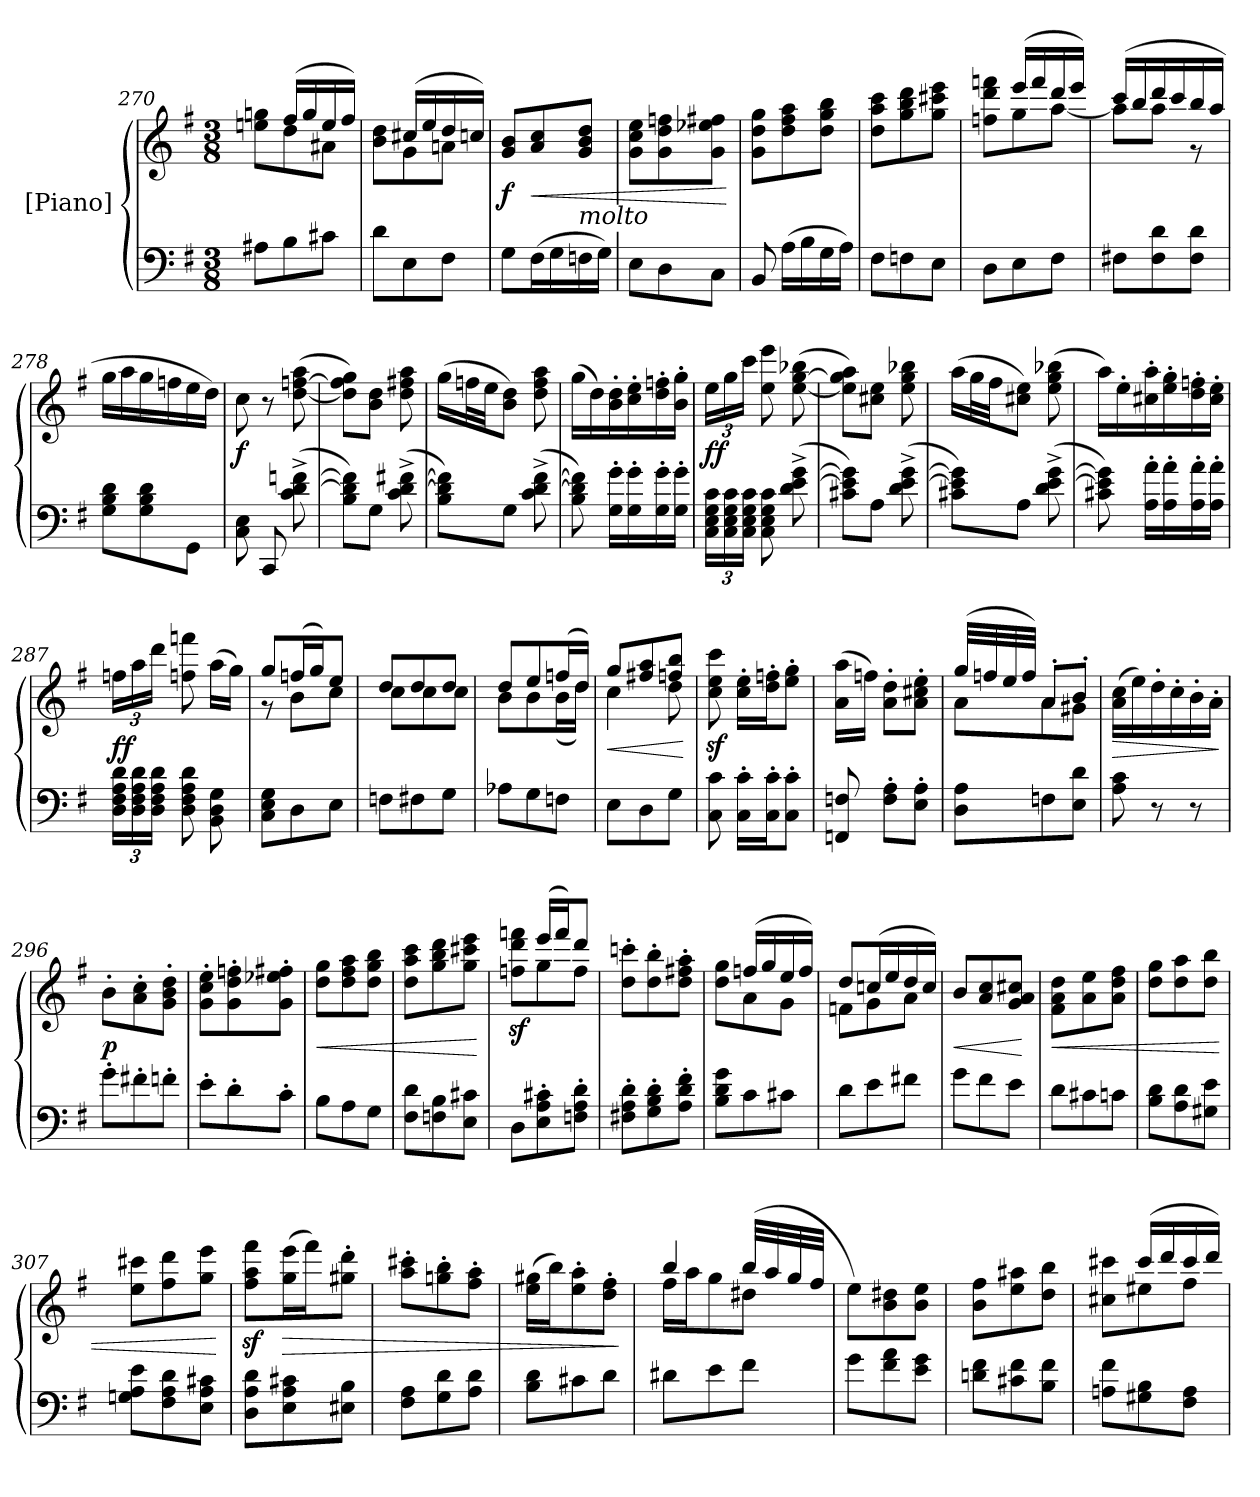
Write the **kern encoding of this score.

**kern	**kern	**dynam
*part2	*part1	*part1
*staff2	*staff1	*staff1
*I"[Piano]	*I"[Piano]	*
*clefF4	*clefG2	*
*k[f#]	*k[f#]	*
*G:	*G:	*
*M3/8	*M3/8	*
=270	=270	=270
*	*^	*
8A#X\L	8ryy	8een\ 8ggn\L	.
8B\	(16ff#/LL	8dd\	.
.	16gg/	.	.
8c#X\J	16ee/	8a#X\J	.
.	16ff#/JJ)	.	.
=271	=271	=271	=271
8d\L	8ryy	8b\ 8dd\L	.
8E\	(16cc#X/LL	8g\	.
.	16ee/	.	.
8F#\J	16dd/	8an\J	.
.	16ccn/JJ)	.	.
*	*v	*v	*
=272	=272	=272
8G\L	8g/ 8b/L	f
!	!	!LO:HP:b
(16F#\L	8a/ 8cc/	<
16G\	.	.
!	!LO:TX:b:i:t=molto	!
16Fn\	8g/ 8b/ 8dd/J	.
16G\JJ)	.	.
=273	=273	=273
8E\L	8g\ 8cc\ 8ee\L	.
8D\	8g\ 8dd\ 8ffn\	.
8C\J	8g\ 8ee-X\ 8ff#X\J	.
.	.	[
=274	=274	=274
8BB/	8g\ 8dd\ 8gg\L	.
(16A\LL	8dd\ 8ff#\ 8aa\	.
16B\	.	.
16G\	8dd\ 8gg\ 8bb\J	.
16A\JJ)	.	.
=275	=275	=275
8F#\L	8dd\ 8aa\ 8ccc\L	.
8Fn\	8gg\ 8bb\ 8ddd\	.
8E\J	8gg\ 8ccc#X\ 8eee\J	.
=276	=276	=276
*	*^	*
8D\L	8ryy	8ffn\ 8ddd\ 8fffn\L	.
8E\	(16eee/LL	8gg\	.
.	16fff/	.	.
8F#\J	16ddd/	[8aa\J	.
.	16eee/JJ)	.	.
=277	=277	=277	=277
8F#X\L	(16ccc/LL	8aa\L]	.
.	16bb/	.	.
8F#\ 8d\	16ddd/	8aa\J	.
.	16ccc/	.	.
8F#\ 8d\J	16bb/	8r	.
.	16aa/JJ	.	.
*	*v	*v	*
=278	=278	=278
8G\ 8B\ 8d\L	16gg\LL	.
.	16aa\	.
8G\ 8B\ 8d\	16gg\	.
.	16ffn\	.
8GG\J	16ee\	.
.	16dd\JJ)	.
=279	=279	=279
8C\ 8E\	8cc\	f
8CC/	8r	.
(<8c^\ [8d^\ [8fn^\	([8dd\ [8ffn\ 8aa\	.
=280	=280	=280
8B\ 8d]\ 8fn]\L)	8dd]\ 8ffn]\ 8gg\L)	.
8G\J	8b\ 8dd\J	.
(<8c^\ [8d^\ [8f#X^\	8dd\ 8ff#X\ 8aa\	.
=281	=281	=281
8B\ 8d]\ 8f#]\L)	(16gg\LL	.
.	32ffn\L	.
.	32ee\JJ	.
8G\J	8b\ 8dd\J)	.
(<8c^\ [8d^\ [8f#^\	8dd\ 8ff\ 8aa\	.
=282	=282	=282
8B\ 8d]\ 8f#]\)	(16gg\LL	.
.	16dd\)	.
16G'\ 16g'\LL	16b'\ 16dd'\	.
16G'\ 16g'\	16cc'\ 16ee'\	.
16G'\ 16g'\	16dd'\ 16ffn'\	.
16G'\ 16g'\JJ	16b'\ 16gg'\JJ	.
=283	=283	=283
24C\ 24E\ 24G\ 24c\LL	24ee\LL	ff
24C\ 24E\ 24G\ 24c\	24gg\	.
24C\ 24E\ 24G\ 24c\JJ	24ccc\JJ	.
8C\ 8E\ 8G\ 8c\	8ee\ 8eee\	.
(<8d^\ [8e^\ [8g^\	([8ee\ [8gg\ 8bb-X\	.
=284	=284	=284
8c#X\ 8e]\ 8g]\L)	8ee]\ 8gg]\ 8aa\L)	.
8A\J	8cc#X\ 8ee\J	.
(<8d^\ [8e^\ [8g^\	8ee\ 8gg\ 8bb-X\	.
=285	=285	=285
8c#X\ 8e]\ 8g]\L)	(16aa\LL	.
.	32gg\L	.
.	32ff#\JJ	.
8A\J	8cc#X\ 8ee\J)	.
(<8d^>\ [8e^>\ [8g^>\	(8ee\ 8gg\ 8bb-X\	.
=286	=286	=286
8c#X\ 8e]\ 8g]\)	16aa\LL)	.
.	16ee'\	.
16A'\ 16a'\LL	16cc#X'\ 16aa'\	.
16A'\ 16a'\	16ee'\ 16gg'\	.
16A'\ 16a'\	16dd'\ 16ffn'\	.
16A'\ 16a'\JJ	16cc#'\ 16ee'\JJ	.
=287	=287	=287
24D\ 24F#\ 24A\ 24d\LL	24ffn\LL	ff
24D\ 24F#\ 24A\ 24d\	24aa\	.
24D\ 24F#\ 24A\ 24d\JJ	24ddd\JJ	.
8D\ 8F#\ 8A\ 8d\	8ffn\ 8fffn\	.
8BB\ 8D\ 8G\	(16aa\LL	.
.	16gg\JJ)	.
=288	=288	=288
*	*^	*
8C\ 8E\ 8G\L	8gg/L	8r	.
8D\	(16ffn/L	8b\L	.
.	16gg/J)	.	.
8E\J	8ee/J	8cc\J	.
=289	=289	=289	=289
8Fn\L	8dd/L	8cc\L	.
8F#X\	8dd/	8cc\	.
8G\J	8dd/J	8cc\J	.
=290	=290	=290	=290
8A-X\L	8dd/L	8b\L	.
8G\	8ee/	8b\	.
8Fn\J	(16ffn/L	(16b\L	.
.	16dd/JJ)	16dd\JJ)	.
=291	=291	=291	=291
!	!	!	!LO:HP:b
8E\L	8gg/L	4cc\	<
8D\	8ff#X/ 8aa/	.	.
8G\J	8ffn/ 8bb/J	8dd\	.
*	*v	*v	*
.	.	[
=292	=292	=292
8C\ 8c\	8ccz\ 8eez\ 8cccz\	.
16C'\ 16c'\LL	16cc'\ 16ee'\LL	.
16C'\ 16c'\J	16dd'\ 16ffn'\J	.
8C'\ 8c'\J	8ee'\ 8gg'\J	.
=293	=293	=293
8FFn/ 8Fn/	(16a\ 16aa\LL	.
.	16ffn\JJ)	.
8F'\ 8A'\L	8a'\ 8dd'\L	.
8E'\ 8A'\J	8a'\ 8cc#X'\ 8ee'\J	.
=294	=294	=294
*	*^	*
8D\ 8A\L	(32gg/LLL	8a\L	.
.	32ffn/	.	.
.	32ee/	.	.
.	32ff/JJJ)	.	.
8Fn\	8a'/L	8a\	.
8E\ 8d\J	8b'/J	8g#X\J	.
=295	=295	=295	=295
!	!	!	!LO:HP:b
*	*v	*v	*
8A\ 8c\	(16a\ 16cc\LL	>
.	16ee\)	.
8r	16dd'\	.
.	16cc'\	.
8r	16b'\	.
.	16a'\JJ	.
.	.	]
=296	=296	=296
8g'\L	8b'\L	p
8f#X'\	8a'\ 8cc'\	.
8fn'\J	8g'\ 8b'\ 8dd'\J	.
=297	=297	=297
8e'\L	8g'\ 8cc'\ 8ee'\L	.
8d'\	8g'\ 8dd'\ 8ffn'\	.
8c'\J	8g'\ 8ee-X'\ 8ff#X'\J	.
=298	=298	=298
!	!	!LO:HP:b
8B\L	8dd\ 8gg\L	<
8A\	8dd\ 8ff#\ 8aa\	.
8G\J	8dd\ 8gg\ 8bb\J	.
=299	=299	=299
8F#\ 8d\L	8dd\ 8aa\ 8ccc\L	.
8Fn\ 8B\	8gg\ 8bb\ 8ddd\	.
8E\ 8c#X\J	8gg\ 8ccc#X\ 8eee\J	.
.	.	[
=300	=300	=300
*	*^	*
8D\L	8ryy	8ffnz\ 8dddz\ 8fffnz\L	.
8E'\ 8A'\ 8c#X'\	(16eee/LL	8gg\	.
.	16fff/J)	.	.
8Fn'\ 8A'\ 8d'\J	8ddd/J	8ff\J	.
*	*v	*v	*
=301	=301	=301
8F#X'\ 8A'\ 8d'\L	8dd'\ 8cccn'\L	.
8G'\ 8B'\ 8d'\	8dd'\ 8bb'\	.
8A'\ 8d'\ 8f#'\J	8dd'\ 8ff#X'\ 8aa'\J	.
=302	=302	=302
*	*^	*
8B\ 8d\ 8g\L	8ryy	8dd\ 8gg\L	.
8c\	(16ffn/LL	8a\	.
.	16gg/	.	.
8c#X\J	16ee/	8g\J	.
.	16ff/JJ)	.	.
=303	=303	=303	=303
8d\L	8dd/L	8fn\L	.
8e\	(16ccn/L	8g\	.
.	16ee/	.	.
8f#X\J	16dd/	8a\J	.
.	16cc/JJ)	.	.
*	*v	*v	*
=304	=304	=304
!	!	!LO:HP:b
8g\L	8b/L	<
8f#\	8a/ 8cc/	.
8e\J	8g/ 8a/ 8cc#X/J	.
.	.	[
=305	=305	=305
!	!	!LO:HP:b
8d\L	8f#\ 8a\ 8dd\L	<
8c#X\	8a\ 8ee\	.
8cn\J	8a\ 8dd\ 8ff#\J	.
=306	=306	=306
8B\ 8d\L	8dd\ 8gg\L	.
8A\ 8d\	8dd\ 8aa\	.
8G#X\ 8e\J	8dd\ 8bb\J	.
=307	=307	=307
8Gn\ 8A\ 8e\L	8ee\ 8ccc#X\L	.
8F#\ 8A\ 8d\	8ff#\ 8ddd\	.
8E\ 8A\ 8c#X\J	8gg\ 8eee\J	.
.	.	[
=308	=308	=308
8D\ 8A\ 8d\L	8ff#z\ 8aaz\ 8fff#z\L	.
!	!	!LO:HP:b
8E\ 8A\ 8c#X\	(16gg\ 16eee\L	>
.	16fff#\J)	.
8E#X\ 8B\J	8gg#X'\ 8ddd'\J	.
=309	=309	=309
8F#\ 8A\L	8aa'\ 8ccc#X'\L	.
8G\ 8d\	8ggn'\ 8bb'\	.
8A\ 8d\J	8ff#'\ 8aa'\J	.
=310	=310	=310
8B\ 8d\L	(16ee\ 16gg#X\LL	.
.	16bb\J)	.
8c#X\	8ee'\ 8aa'\	.
8d\J	8dd'\ 8ff#'\J	.
.	.	]
=311	=311	=311
*	*^	*
8d#X\L	4bb/	16ff#\LL	.
.	.	16aa\J	.
8e\	.	8gg\	.
8f#\J	(32bb/LLL	8dd#X\J	.
.	32aa/	.	.
.	32gg/	.	.
.	32ff#/JJJ	.	.
*	*v	*v	*
=312	=312	=312
8g\L	8ee\L)	.
8f#\ 8a\	8b\ 8dd#X\	.
8e\ 8g\J	8b\ 8ee\J	.
=313	=313	=313
8dn\ 8f#\L	8b\ 8ff#\L	.
8c#X\ 8f#\	8ee\ 8aa#X\	.
8B\ 8f#\J	8dd\ 8bb\J	.
=314	=314	=314
*	*^	*
8An\ 8f#\L	8ryy	8cc#X\ 8ccc#X\L	.
8G#X\ 8B\	(16ccc#/LL	8ee#X\	.
.	16ddd/	.	.
8F#\ 8A\J	16ccc#/	8ff#\J	.
.	16ddd/JJ)	.	.
*	*v	*v	*
=	=	=
*-	*-	*-
